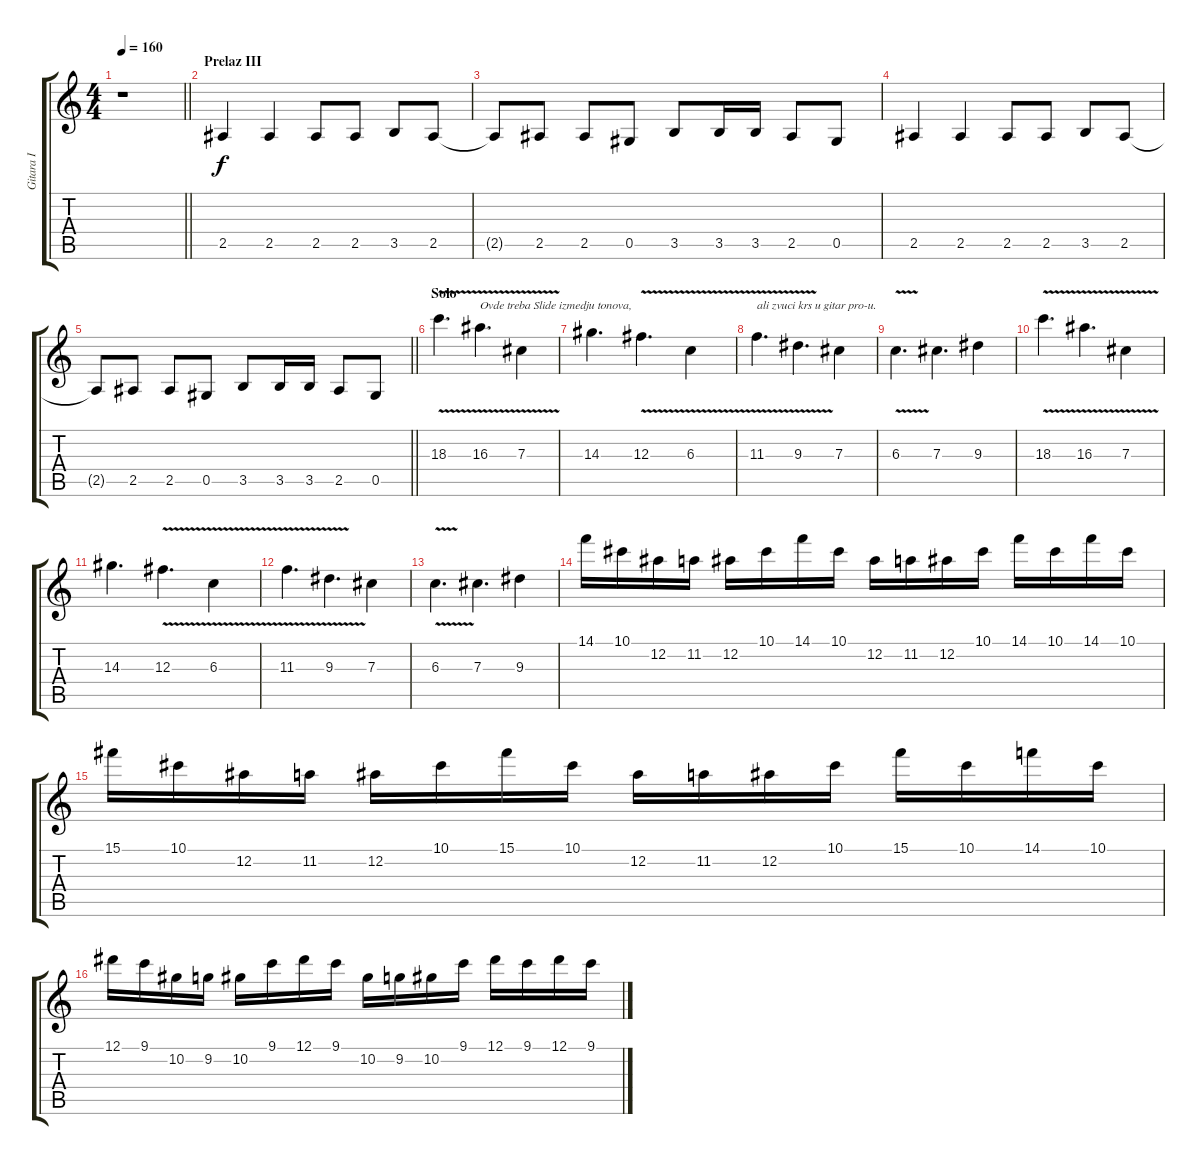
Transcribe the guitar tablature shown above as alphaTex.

\track ("Gitara I" "Gitara I") {instrument distortionguitar}
\staff {score tabs}
\tuning (Eb4 Bb3 Gb3 Db3 Ab2 Eb2) {hide}
\ts (4 4)
\tempo 160
\clef g2
\barLineRight lightlight
\ks c
r.1{dy f} |
\section ("" "Prelaz III")
2.5.4 2.5.4 2.5.8 2.5.8 3.5.8 2.5.8 |
2.5{t}.8 2.5.8 2.5.8 0.5.8 3.5.8 3.5.16 3.5.16 2.5.8 0.5.8 |
2.5.4 2.5.4 2.5.8 2.5.8 3.5.8 2.5.8 |
\barLineRight lightlight
2.5{t}.8 2.5.8 2.5.8 0.5.8 3.5.8 3.5.16 3.5.16 2.5.8 0.5.8 |
\section ("" "Solo")
18.3{v}.4{d} 16.3{v}.4{d txt "Ovde treba Slide izmedju tonova,"} 7.3{v}.4 |
14.3.4{d} 12.3{v}.4{d} 6.3{v}.4 |
11.3{v}.4{d txt "ali zvuci krs u gitar pro-u."} 9.3{v}.4{d} 7.3.4 |
6.3{v}.4{d} 7.3.4{d} 9.3.4 |
18.3{v}.4{d} 16.3{v}.4{d} 7.3{v}.4 |
14.3.4{d} 12.3{v}.4{d} 6.3{v}.4 |
11.3{v}.4{d} 9.3{v}.4{d} 7.3.4 |
6.3{v}.4{d} 7.3.4{d} 9.3.4 |
14.1.16 10.1.16 12.2.16 11.2.16 12.2.16 10.1.16 14.1.16 10.1.16 12.2.16 11.2.16 12.2.16 10.1.16 14.1.16 10.1.16 14.1.16 10.1.16 |
15.1.16 10.1.16 12.2.16 11.2.16 12.2.16 10.1.16 15.1.16 10.1.16 12.2.16 11.2.16 12.2.16 10.1.16 15.1.16 10.1.16 14.1.16 10.1.16 |
12.1.16 9.1.16 10.2.16 9.2.16 10.2.16 9.1.16 12.1.16 9.1.16 10.2.16 9.2.16 10.2.16 9.1.16 12.1.16 9.1.16 12.1.16 9.1.16
